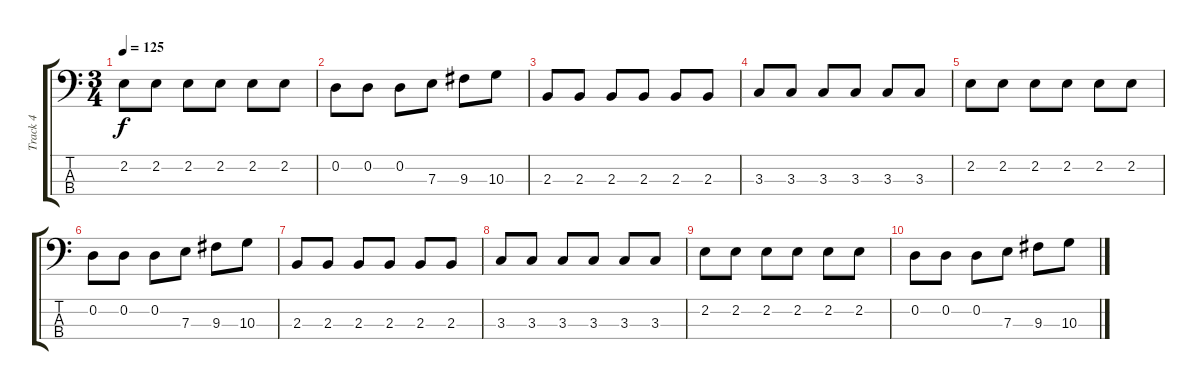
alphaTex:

\track ("Track 4" "Track 4") {instrument electricbassfinger}
\staff {score tabs}
\tuning (G2 D2 A1 E1) {hide}
\ts (3 4)
\tempo 125
\clef f4
\ks c
2.2.8{dy f} 2.2.8 2.2.8 2.2.8 2.2.8 2.2.8 |
0.2.8 0.2.8 0.2.8 7.3.8 9.3.8 10.3.8 |
2.3.8 2.3.8 2.3.8 2.3.8 2.3.8 2.3.8 |
3.3.8 3.3.8 3.3.8 3.3.8 3.3.8 3.3.8 |
2.2.8 2.2.8 2.2.8 2.2.8 2.2.8 2.2.8 |
0.2.8 0.2.8 0.2.8 7.3.8 9.3.8 10.3.8 |
2.3.8 2.3.8 2.3.8 2.3.8 2.3.8 2.3.8 |
3.3.8 3.3.8 3.3.8 3.3.8 3.3.8 3.3.8 |
2.2.8 2.2.8 2.2.8 2.2.8 2.2.8 2.2.8 |
0.2.8 0.2.8 0.2.8 7.3.8 9.3.8 10.3.8
